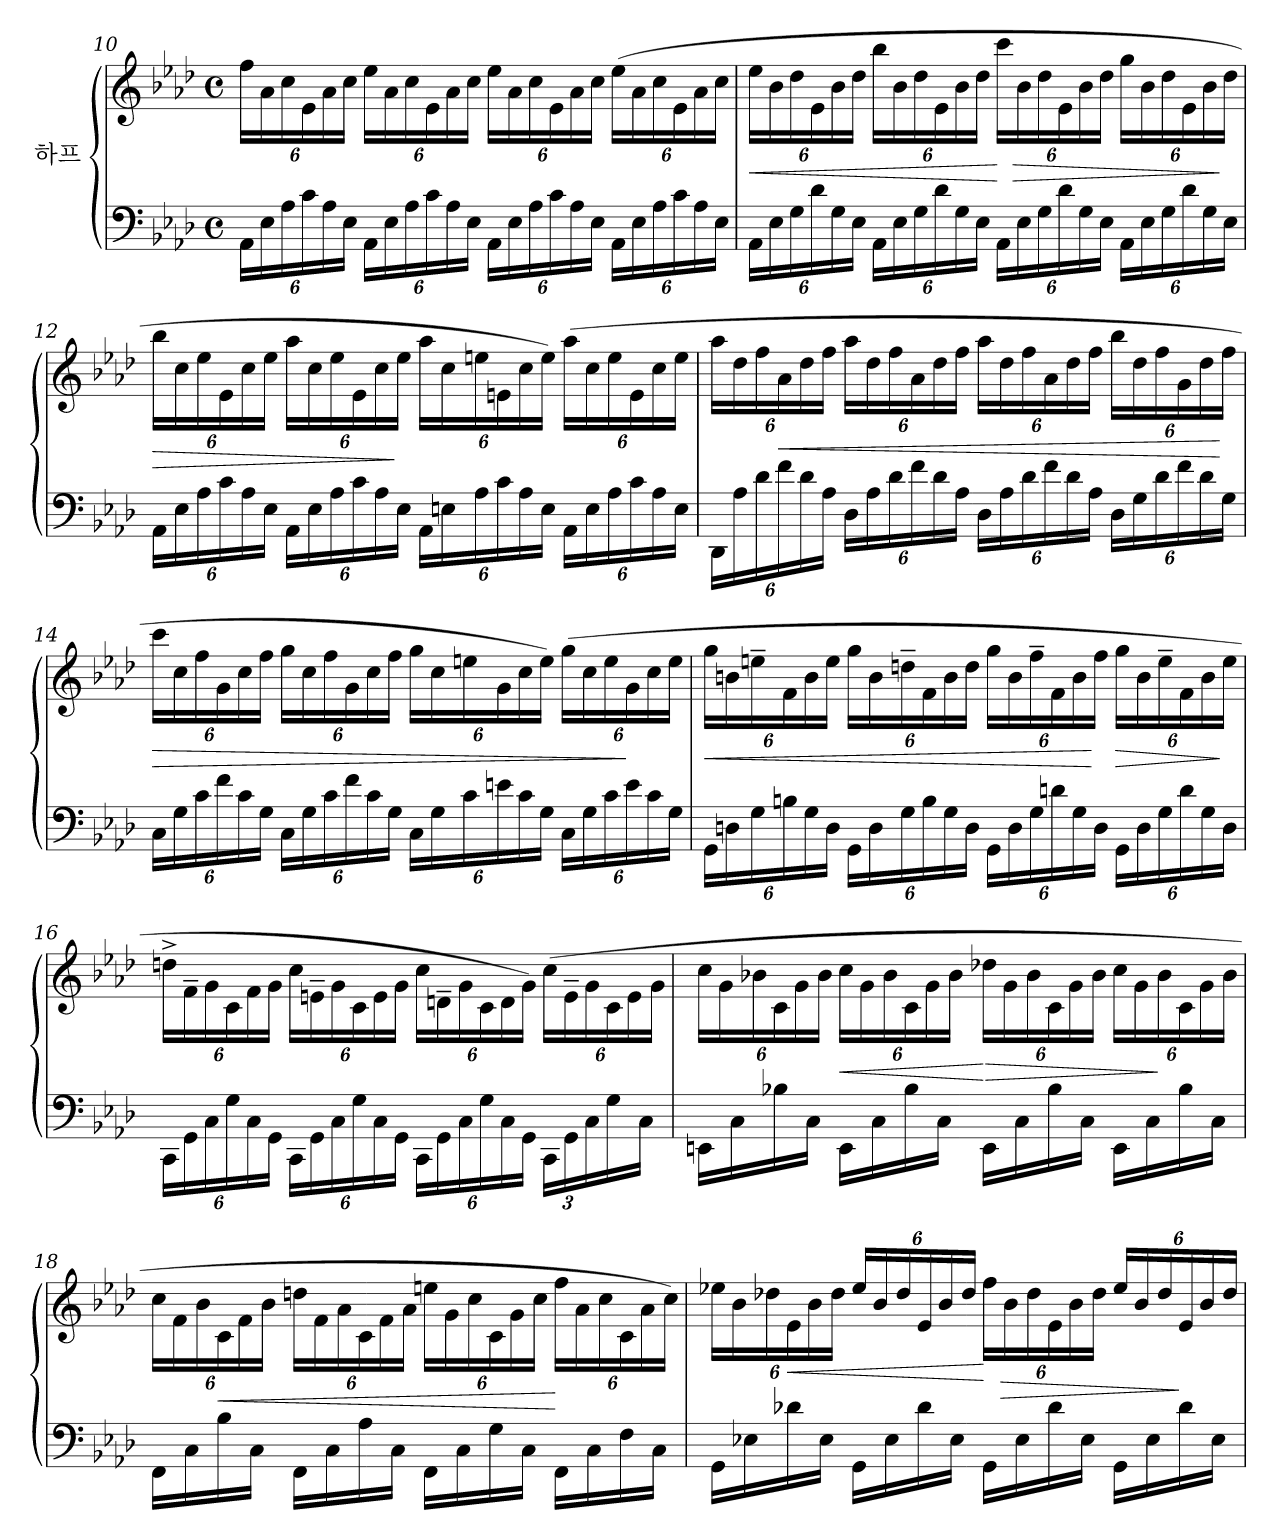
**kern	**kern	**dynam
*part1	*part1	*part1
*staff2	*staff1	*staff1/2
*I"하프	*	*
*clefF4	*clefG2	*
*k[b-e-a-d-]	*k[b-e-a-d-]	*
*M4/4	*M4/4	*
*met(c)	*met(c)	*
*Xbrackettup	*Xbrackettup	*
=10	=10	=10
24AA-\LL	24ff\LL	.
24E-\	24a-\	.
24A-\	24cc\	.
24c\	24e-\	.
24A-\	24a-\	.
24E-\JJ	24cc\JJ	.
24AA-\LL	24ee-\LL	.
24E-\	24a-\	.
24A-\	24cc\	.
24c\	24e-\	.
24A-\	24a-\	.
24E-\JJ	24cc\JJ	.
24AA-\LL	24ee-\LL	.
24E-\	24a-\	.
24A-\	24cc\	.
24c\	24e-\	.
24A-\	24a-\	.
24E-\JJ	24cc\JJ	.
24AA-\LL	(>24ee-\LL	.
24E-\	24a-\	.
24A-\	24cc\	.
24c\	24e-\	.
24A-\	24a-\	.
24E-\JJ	24cc\JJ	.
!!LO:PB:g=z
=11	=11	=11
!	!	!LO:HP:b
24AA-\LL	24ee-\LL	<
24E-\	24b-\	.
24G\	24dd-\	.
24d-\	24e-\	.
24G\	24b-\	.
24E-\JJ	24dd-\JJ	.
24AA-\LL	24bb-\LL	.
24E-\	24b-\	.
24G\	24dd-\	.
24d-\	24e-\	.
24G\	24b-\	.
24E-\JJ	24dd-\JJ	.
24AA-\LL	24ccc\LL	[
!	!	!LO:HP:b
24E-\	24b-\	>
24G\	24dd-\	.
24d-\	24e-\	.
24G\	24b-\	.
24E-\JJ	24dd-\JJ	.
24AA-\LL	24gg\LL	.
24E-\	24b-\	.
24G\	24dd-\	.
24d-\	24e-\	.
24G\	24b-\	.
24E-\JJ	24dd-\JJ	]
=12	=12	=12
!	!	!LO:HP:b
24AA-\LL	24bb-\LL	>
24E-\	24cc\	.
24A-\	24ee-\	.
24c\	24e-\	.
24A-\	24cc\	.
24E-\JJ	24ee-\JJ	.
24AA-\LL	24aa-\LL	.
24E-\	24cc\	.
24A-\	24ee-\	.
24c\	24e-\	.
24A-\	24cc\	.
24E-\JJ	24ee-\JJ	]
24AA-\LL	24aa-\LL	.
24En\	24cc\	.
24A-\	24een\	.
24c\	24en\	.
24A-\	24cc\	.
24E\JJ	24ee\JJ)	.
24AA-\LL	(>24aa-\LL	.
24E\	24cc\	.
24A-\	24ee\	.
24c\	24e\	.
24A-\	24cc\	.
24E\JJ	24ee\JJ	.
!!LO:LB:g=z
=13	=13	=13
24DD-/LL	24aa-\LL	.
24A-\	24dd-\	.
24d-\	24ff\	.
!	!	!LO:HP:b
24f\	24a-\	<
24d-\	24dd-\	.
24A-\JJ	24ff\JJ	.
24D-\LL	24aa-\LL	.
24A-\	24dd-\	.
24d-\	24ff\	.
24f\	24a-\	.
24d-\	24dd-\	.
24A-\JJ	24ff\JJ	.
24D-\LL	24aa-\LL	.
24A-\	24dd-\	.
24d-\	24ff\	.
24f\	24a-\	.
24d-\	24dd-\	.
24A-\JJ	24ff\JJ	.
24D-\LL	24bb-\LL	.
24G\	24dd-\	.
24d-\	24ff\	.
24f\	24g\	.
24d-\	24dd-\	.
24G\JJ	24ff\JJ	[
=14	=14	=14
!	!	!LO:HP:b
24C\LL	24ccc\LL	>
24G\	24cc\	.
24c\	24ff\	.
24f\	24g\	.
24c\	24cc\	.
24G\JJ	24ff\JJ	.
24C\LL	24gg\LL	.
24G\	24cc\	.
24c\	24ff\	.
24f\	24g\	.
24c\	24cc\	.
24G\JJ	24ff\JJ	.
24C\LL	24gg\LL	.
24G\	24cc\	.
24c\	24een\	.
24en\	24g\	.
24c\	24cc\	.
24G\JJ	24ee\JJ)	.
24C\LL	(>24gg\LL	.
24G\	24cc\	.
24c\	24ee\	.
24e\	24g\	]
24c\	24cc\	.
24G\JJ	24ee\JJ	.
!!LO:LB:g=z
=15	=15	=15
!	!	!LO:HP:b
24GG\LL	24gg\LL	<
24Dn\	24bn\	.
24G\	24een~\	.
24Bn\	24f\	.
24G\	24b\	.
24D\JJ	24ee\JJ	.
24GG\LL	24gg\LL	.
24D\	24b\	.
24G\	24ddn~\	.
24B\	24f\	.
24G\	24b\	.
24D\JJ	24dd\JJ	.
24GG\LL	24gg\LL	.
24D\	24b\	.
24G\	24ff~\	.
24dn\	24f\	.
24G\	24b\	.
24D\JJ	24ff\JJ	[
!	!	!LO:HP:b
24GG\LL	24gg\LL	>
24D\	24b\	.
24G\	24ee~\	.
24d\	24f\	.
24G\	24b\	.
24D\JJ	24ee\JJ	]
=16	=16	=16
24CC\LL	24ddn^\LL	.
24GG\	24f~\	.
24C\	24g\	.
24G\	24c\	.
24C\	24f\	.
24GG\JJ	24g\JJ	.
24CC\LL	24cc\LL	.
24GG\	24en~\	.
24C\	24g\	.
24G\	24c\	.
24C\	24e\	.
24GG\JJ	24g\JJ	.
24CC\LL	24cc\LL	.
24GG\	24dn~\	.
24C\	24g\	.
24G\	24c\	.
24C\	24d\	.
24GG\JJ	24g\JJ)	.
24CC\LL	(>24cc\LL	.
24GG\	24e~\	.
24C\	24g\	.
16G\	24c\	.
.	24e\	.
16C\JJ	.	.
.	24g\JJ	.
!!LO:LB:g=z
=17	=17	=17
16EEn\LL	24cc\LL	.
.	24g\	.
16C\	.	.
.	24b-X\	.
16B-X\	24c\	.
.	24g\	.
16C\JJ	.	.
.	24b-\JJ	.
!	!	!LO:HP:b
16EE\LL	24cc\LL	<
.	24g\	.
16C\	.	.
.	24b-\	.
16B-\	24c\	.
.	24g\	.
16C\JJ	.	.
.	24b-\JJ	.
!	!	!LO:HP:n=1:b
16EE\LL	24dd-X\LL	[ >
.	24g\	.
16C\	.	.
.	24b-\	.
16B-\	24c\	.
.	24g\	.
16C\JJ	.	.
.	24b-\JJ	.
16EE\LL	24cc\LL	.
.	24g\	.
16C\	.	.
.	24b-\	]
16B-\	24c\	.
.	24g\	.
16C\JJ	.	.
.	24b-\JJ	.
!!LO:LB:g=z
=18	=18	=18
16FF\LL	24cc\LL	.
.	24f\	.
16C\	.	.
.	24b-\	.
!	!	!LO:HP:b
16B-\	24c\	<
.	24f\	.
16C\JJ	.	.
.	24b-\JJ	.
16FF\LL	24ddn\LL	.
.	24f\	.
16C\	.	.
.	24a-\	.
16A-\	24c\	.
.	24f\	.
16C\JJ	.	.
.	24a-\JJ	.
16FF\LL	24een\LL	.
.	24g\	.
16C\	.	.
.	24cc\	.
16G\	24c\	.
.	24g\	.
16C\JJ	.	.
.	24cc\JJ	.
16FF\LL	24ff\LL	[
.	24a-\	.
16C\	.	.
.	24cc\	.
16F\	24c\	.
.	24a-\	.
16C\JJ	.	.
.	24cc\JJ)	.
!!LO:PB:g=z
=19	=19	=19
16GG\LL	24ee-X\LL	.
.	24b-\	.
16E-X\	.	.
.	24dd-X\	.
!	!	!LO:HP:b
16d-X\	24e-\	<
.	24b-\	.
16E-\JJ	.	.
.	24dd-\JJ	.
16GG\LL	24ee-/LL	.
.	24b-/	.
16E-\	.	.
.	24dd-/	.
16d-\	24e-/	.
.	24b-/	.
16E-\JJ	.	.
.	24dd-/JJ	.
16GG\LL	24ff\LL	[
!	!	!LO:HP:b
.	24b-\	>
16E-\	.	.
.	24dd-\	.
16d-\	24e-\	.
.	24b-\	.
16E-\JJ	.	.
.	24dd-\JJ	.
16GG\LL	24ee-/LL	.
.	24b-/	.
16E-\	.	.
.	24dd-/	.
16d-\	24e-/	]
.	24b-/	.
16E-\JJ	.	.
.	24dd-/JJ	.
=	=	=
*-	*-	*-
